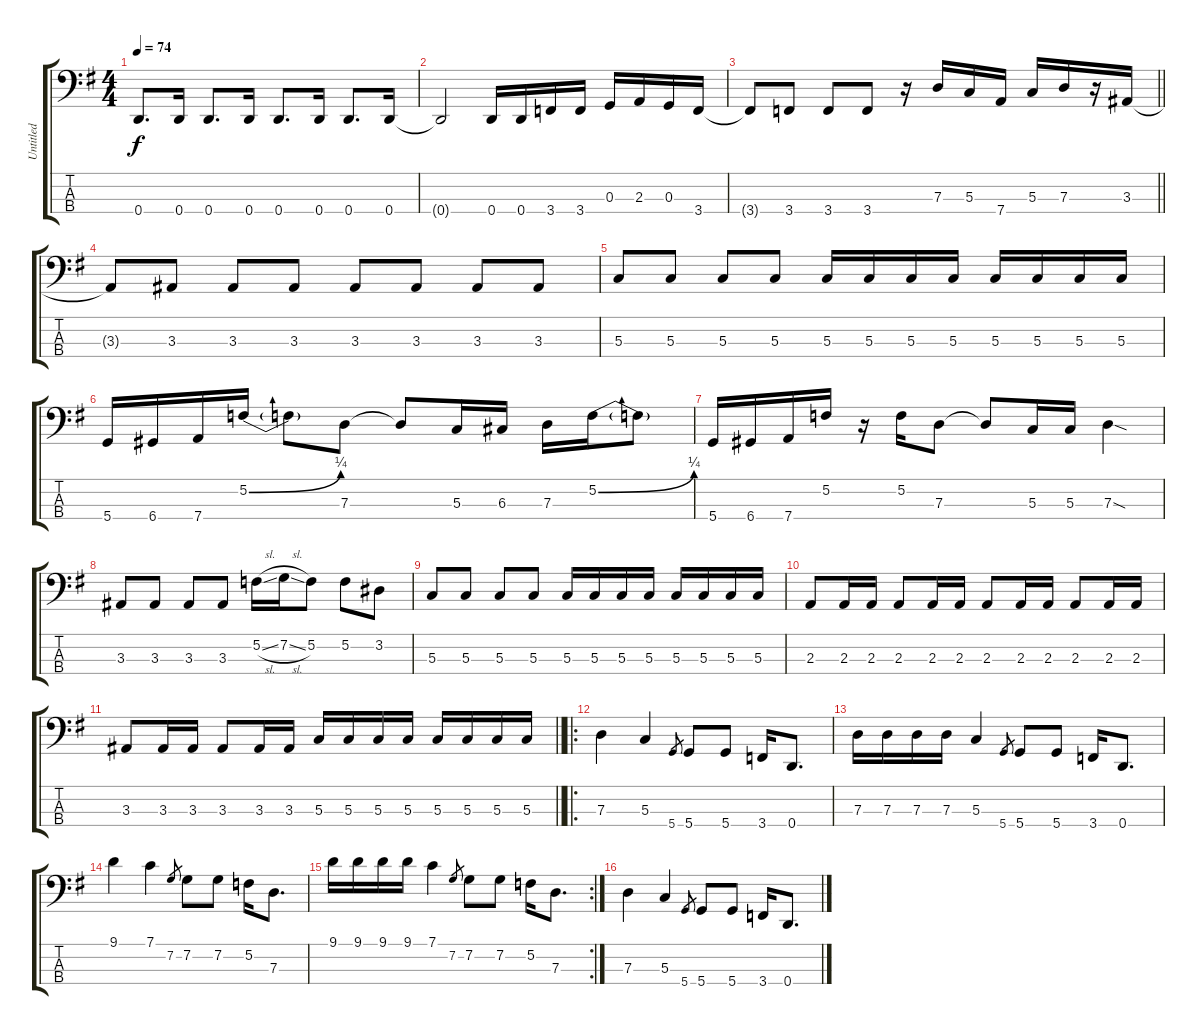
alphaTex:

\track ("Untitled" "Untitled") {instrument electricbasspick}
\staff {score tabs}
\tuning (F2 C2 G1 D1) {hide}
\ts (4 4)
\tempo 74
\clef f4
\ks g
0.4.8{d dy f} 0.4.16 0.4.8{d} 0.4.16 0.4.8{d} 0.4.16 0.4.8{d} 0.4.16 |
0.4{t}.2 0.4.16 0.4.16 3.4.16 3.4.16 0.3.16 2.3.16 0.3.16 3.4.16 |
\barLineRight lightlight
3.4{t}.8 3.4.8 3.4.8 3.4.8 r.16 7.3.16 5.3.16 7.4.16 5.3.16 7.3.16 r.16 3.3.16 |
3.3{t}.8 3.3.8 3.3.8 3.3.8 3.3.8 3.3.8 3.3.8 3.3.8 |
5.3.8 5.3.8 5.3.8 5.3.8 5.3.16 5.3.16 5.3.16 5.3.16 5.3.16 5.3.16 5.3.16 5.3.16 |
5.4.16 6.4.16 7.4.16 5.2{be (bend 0 0 60 1)}.16 5.2{t}.8 7.3.8 7.3{t}.8 5.3.16 6.3.16 7.3.16 5.2{be (bend 0 0 60 1)}.16 5.2{t}.8 |
5.4.16 6.4.16 7.4.16 5.2.16 r.16 5.2.16 7.3.8 7.3{t}.8 5.3.16 5.3.16 7.3{sod}.4 |
3.3.8 3.3.8 3.3.8 3.3.8 5.2{sl}.16 7.2{sl}.16 5.2.8 5.2.8 3.2.8 |
5.3.8 5.3.8 5.3.8 5.3.8 5.3.16 5.3.16 5.3.16 5.3.16 5.3.16 5.3.16 5.3.16 5.3.16 |
2.3.8 2.3.16 2.3.16 2.3.8 2.3.16 2.3.16 2.3.8 2.3.16 2.3.16 2.3.8 2.3.16 2.3.16 |
\barLineRight lightlight
3.3.8 3.3.16 3.3.16 3.3.8 3.3.16 3.3.16 5.3.16 5.3.16 5.3.16 5.3.16 5.3.16 5.3.16 5.3.16 5.3.16 |
\ro
7.3.4 5.3.4 5.4.8{gr} 5.4.8 5.4.8 3.4.16 0.4.8{d} |
7.3.16 7.3.16 7.3.16 7.3.16 5.3.4 5.4.8{gr} 5.4.8 5.4.8 3.4.16 0.4.8{d} |
9.1.4 7.1.4 7.2.8{gr} 7.2.8 7.2.8 5.2.16 7.3.8{d} |
\rc 2
9.1.16 9.1.16 9.1.16 9.1.16 7.1.4 7.2.8{gr} 7.2.8 7.2.8 5.2.16 7.3.8{d} |
7.3.4 5.3.4 5.4.8{gr} 5.4.8 5.4.8 3.4.16 0.4.8{d}
